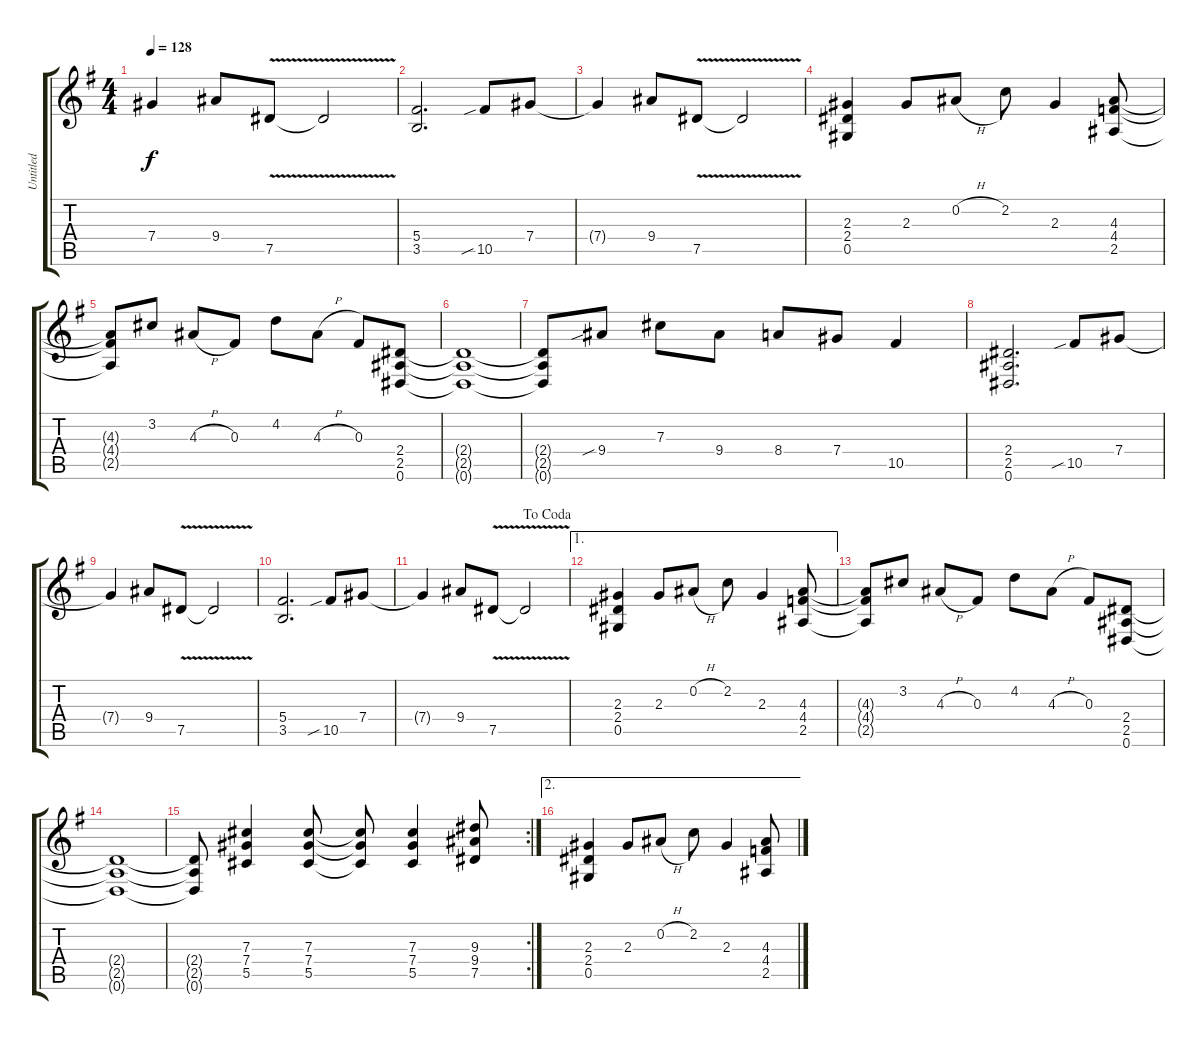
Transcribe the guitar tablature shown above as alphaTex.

\track ("Untitled" "Untitled") {instrument distortionguitar}
\staff {score tabs}
\tuning (Eb4 Bb3 Gb3 Db3 Ab2 Eb2) {hide}
\ts (4 4)
\tempo 128
\clef g2
\ks g
7.4{t}.4{dy f} 9.4.8 7.5{v}.8 7.5{v t}.2 |
(5.4 3.5).2{d} 10.5{sib}.8 7.4.8 |
7.4{t}.4 9.4.8 7.5{v}.8 7.5{v t}.2 |
(2.3 2.4 0.5).4 2.3.8 0.2{h}.8 2.2.8 2.3.4 (4.3 4.4 2.5).8 |
(4.3{t} 4.4{t} 2.5{t}).8 3.2.8 4.3{h}.8 0.3.8 4.2.8 4.3{h}.8 0.3.8 (2.4 2.5 0.6).8 |
(2.4{t} 2.5{t} 0.6{t}).1 |
(2.4{t} 2.5{t} 0.6{t}).8 9.4{sib}.8 7.3.8 9.4.8 8.4.8 7.4.8 10.5.4 |
(2.4 2.5 0.6).2{d} 10.5{sib}.8 7.4.8 |
7.4{t}.4 9.4.8 7.5{v}.8 7.5{v t}.2 |
(5.4 3.5).2{d} 10.5{sib}.8 7.4.8 |
\jump dacoda
7.4{t}.4 9.4.8 7.5{v}.8 7.5{v t}.2 |
\ae 1
(2.3 2.4 0.5).4 2.3.8 0.2{h}.8 2.2.8 2.3.4 (4.3 4.4 2.5).8 |
(4.3{t} 4.4{t} 2.5{t}).8 3.2.8 4.3{h}.8 0.3.8 4.2.8 4.3{h}.8 0.3.8 (2.4 2.5 0.6).8 |
(2.4{t} 2.5{t} 0.6{t}).1 |
\rc 2
(2.4{t} 2.5{t} 0.6{t}).8 (7.3 7.4 5.5).4 (7.3 7.4 5.5).8 (7.3{t} 7.4{t} 5.5{t}).8 (7.3 7.4 5.5).4 (9.3 9.4 7.5).8 |
\ae 2
(2.3 2.4 0.5).4 2.3.8 0.2{h}.8 2.2.8 2.3.4 (4.3 4.4 2.5).8
